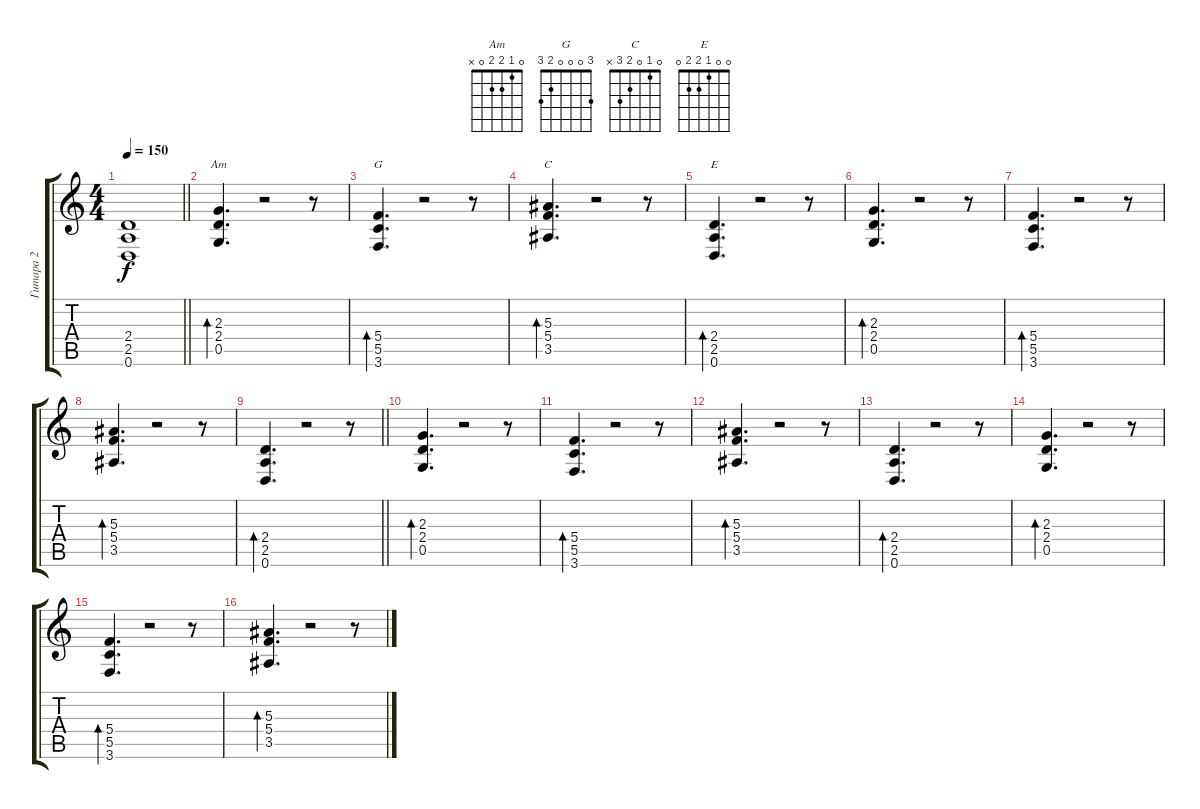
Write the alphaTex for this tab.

\track ("Гитара 2" "Гитара 2") {instrument distortionguitar}
\staff {score tabs}
\tuning (D4 A3 F3 C3 G2 D2) {hide}
\chord ("Am" 0 1 2 2 0 x)
\chord ("G" 3 0 0 0 2 3)
\chord ("C" 0 1 0 2 3 x)
\chord ("E" 0 0 1 2 2 0)
\ts (4 4)
\tempo 150
\clef g2
\barLineRight lightlight
\ks c
(2.4 2.5 0.6).1{dy f} |
(2.3 2.4 0.5).4{d bd 60 ch "Am"} r.2 r.8 |
(5.4 5.5 3.6).4{d bd 60 ch "G"} r.2 r.8 |
(5.3 5.4 3.5).4{d bd 60 ch "C"} r.2 r.8 |
(2.4 2.5 0.6).4{d bd 60 ch "E"} r.2 r.8 |
(2.3 2.4 0.5).4{d bd 60} r.2 r.8 |
(5.4 5.5 3.6).4{d bd 60} r.2 r.8 |
(5.3 5.4 3.5).4{d bd 60} r.2 r.8 |
\barLineRight lightlight
(2.4 2.5 0.6).4{d bd 60} r.2 r.8 |
(2.3 2.4 0.5).4{d bd 60} r.2 r.8 |
(5.4 5.5 3.6).4{d bd 60} r.2 r.8 |
(5.3 5.4 3.5).4{d bd 60} r.2 r.8 |
(2.4 2.5 0.6).4{d bd 60} r.2 r.8 |
(2.3 2.4 0.5).4{d bd 60} r.2 r.8 |
(5.4 5.5 3.6).4{d bd 60} r.2 r.8 |
(5.3 5.4 3.5).4{d bd 60} r.2 r.8
